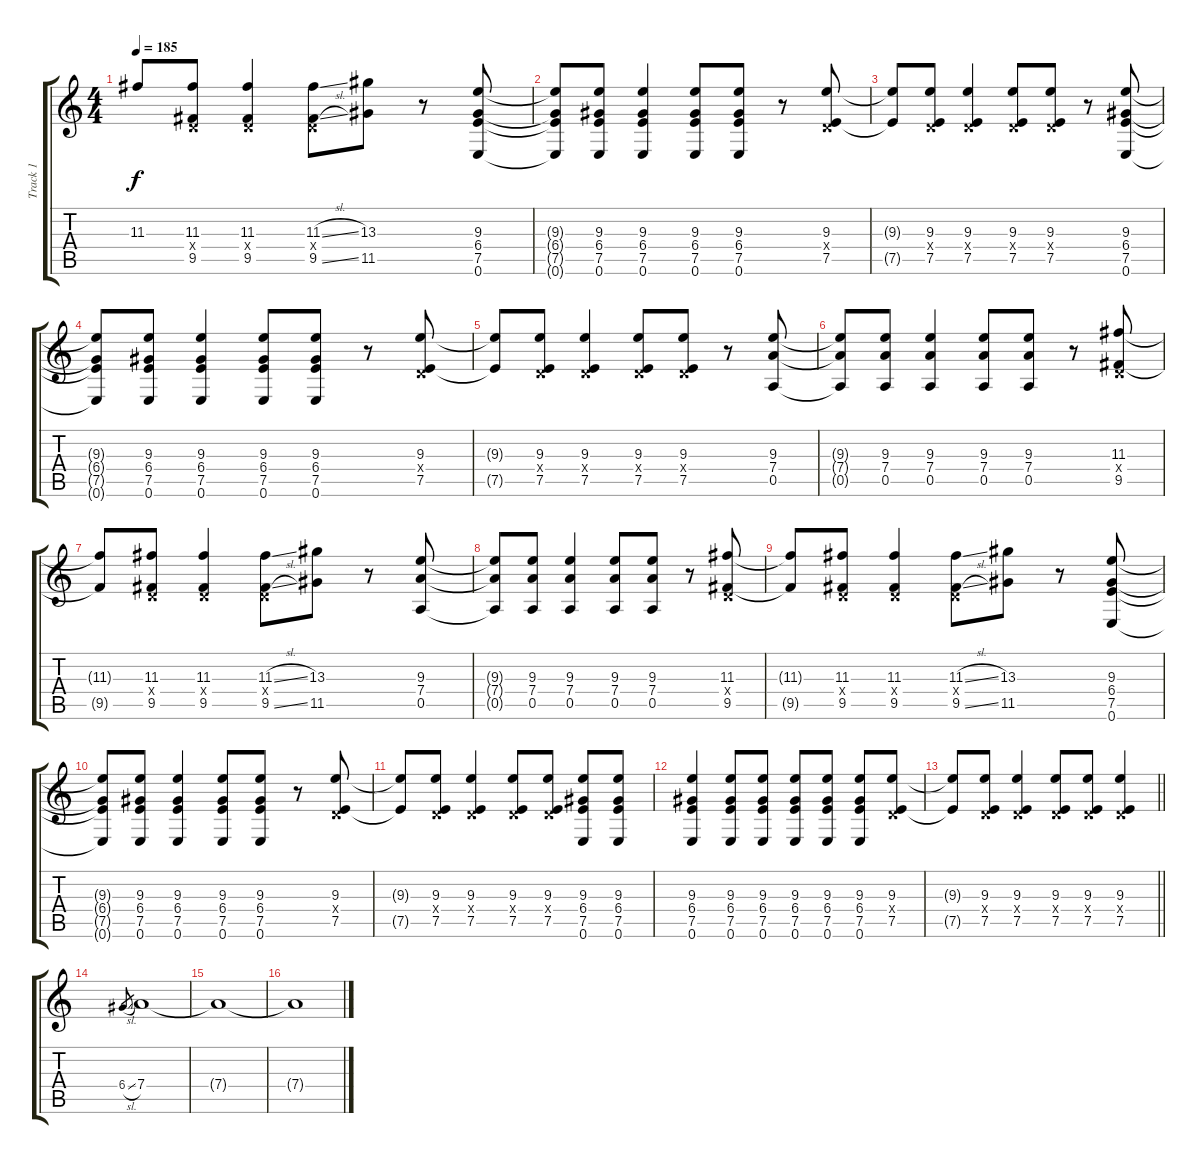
\track ("Track 1" "Track 1") {instrument overdrivenguitar}
\staff {score tabs}
\tuning (E4 B3 G3 D3 A2 E2) {hide}
\ts (4 4)
\tempo 185
\clef g2
\ks c
11.3{t}.8{dy f} (11.3 0.4{x} 9.5).8 (11.3 0.4{x} 9.5).4 (11.3{sl} 0.4{x} 9.5{sl}).8 (13.3 11.5).8 r.8 (9.3 6.4 7.5 0.6).8 |
(9.3{t} 6.4{t} 7.5{t} 0.6{t}).8 (9.3 6.4 7.5 0.6).8 (9.3 6.4 7.5 0.6).4 (9.3 6.4 7.5 0.6).8 (9.3 6.4 7.5 0.6).8 r.8 (9.3 0.4{x} 7.5).8 |
(9.3{t} 7.5{t}).8 (9.3 0.4{x} 7.5).8 (9.3 0.4{x} 7.5).4 (9.3 0.4{x} 7.5).8 (9.3 0.4{x} 7.5).8 r.8 (9.3 6.4 7.5 0.6).8 |
(9.3{t} 6.4{t} 7.5{t} 0.6{t}).8 (9.3 6.4 7.5 0.6).8 (9.3 6.4 7.5 0.6).4 (9.3 6.4 7.5 0.6).8 (9.3 6.4 7.5 0.6).8 r.8 (9.3 0.4{x} 7.5).8 |
(9.3{t} 7.5{t}).8 (9.3 0.4{x} 7.5).8 (9.3 0.4{x} 7.5).4 (9.3 0.4{x} 7.5).8 (9.3 0.4{x} 7.5).8 r.8 (9.3 7.4 0.5).8 |
(9.3{t} 7.4{t} 0.5{t}).8 (9.3 7.4 0.5).8 (9.3 7.4 0.5).4 (9.3 7.4 0.5).8 (9.3 7.4 0.5).8 r.8 (11.3 0.4{x} 9.5).8 |
(11.3{t} 9.5{t}).8 (11.3 0.4{x} 9.5).8 (11.3 0.4{x} 9.5).4 (11.3{sl} 0.4{x} 9.5{sl}).8 (13.3 11.5).8 r.8 (9.3 7.4 0.5).8 |
(9.3{t} 7.4{t} 0.5{t}).8 (9.3 7.4 0.5).8 (9.3 7.4 0.5).4 (9.3 7.4 0.5).8 (9.3 7.4 0.5).8 r.8 (11.3 0.4{x} 9.5).8 |
(11.3{t} 9.5{t}).8 (11.3 0.4{x} 9.5).8 (11.3 0.4{x} 9.5).4 (11.3{sl} 0.4{x} 9.5{sl}).8 (13.3 11.5).8 r.8 (9.3 6.4 7.5 0.6).8 |
(9.3{t} 6.4{t} 7.5{t} 0.6{t}).8 (9.3 6.4 7.5 0.6).8 (9.3 6.4 7.5 0.6).4 (9.3 6.4 7.5 0.6).8 (9.3 6.4 7.5 0.6).8 r.8 (9.3 0.4{x} 7.5).8 |
(9.3{t} 7.5{t}).8 (9.3 0.4{x} 7.5).8 (9.3 0.4{x} 7.5).4 (9.3 0.4{x} 7.5).8 (9.3 0.4{x} 7.5).8 (9.3 6.4 7.5 0.6).8 (9.3 6.4 7.5 0.6).8 |
(9.3 6.4 7.5 0.6).4 (9.3 6.4 7.5 0.6).8 (9.3 6.4 7.5 0.6).8 (9.3 6.4 7.5 0.6).8 (9.3 6.4 7.5 0.6).8 (9.3 6.4 7.5 0.6).8 (9.3 0.4{x} 7.5).8 |
\barLineRight lightlight
(9.3{t} 7.5{t}).8 (9.3 0.4{x} 7.5).8 (9.3 0.4{x} 7.5).4 (9.3 0.4{x} 7.5).8 (9.3 0.4{x} 7.5).8 (9.3 0.4{x} 7.5).4 |
6.4{sl}.8{gr} 7.4.1 |
7.4{t}.1 |
7.4{t}.1
